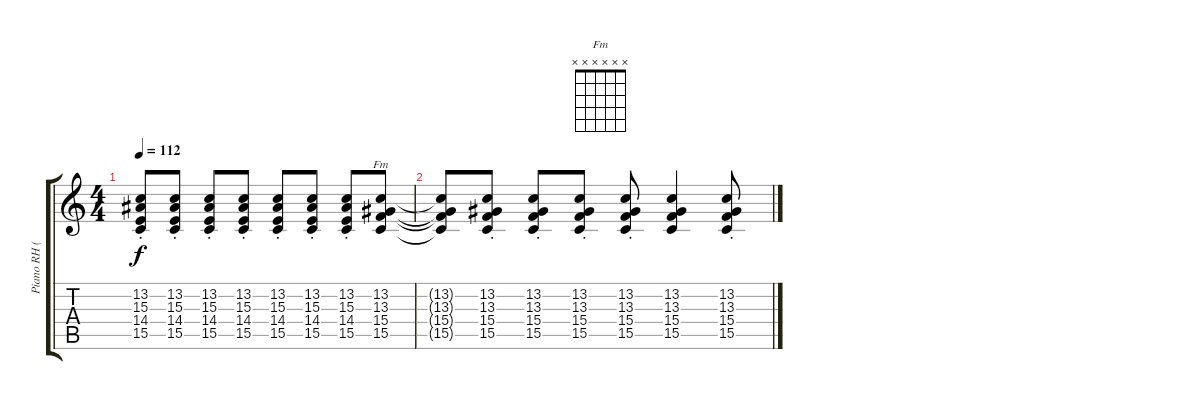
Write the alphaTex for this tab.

\track ("Piano RH (Davies)" "Piano RH (") {instrument electricgrandpiano}
\staff {score tabs}
\tuning (E4 B3 G3 D3 A2 E2) {hide}
\chord ("Fm" x x x x x x)
\ts (4 4)
\tempo 112
\clef g2
\ks c
(13.2{st} 15.3{st} 14.4{st} 15.5{st}).8{dy f} (13.2 15.3{st} 14.4{st} 15.5{st}).8 (13.2 15.3{st} 14.4{st} 15.5{st}).8 (13.2 15.3{st} 14.4{st} 15.5{st}).8 (13.2 15.3{st} 14.4{st} 15.5{st}).8 (13.2 15.3{st} 14.4{st} 15.5{st}).8 (13.2 15.3{st} 14.4{st} 15.5{st}).8 (13.2 13.3 15.4 15.5).8{ch "Fm"} |
(13.2{t} 13.3{t} 15.4{t} 15.5{t}).8 (13.2{st} 13.3{st} 15.4{st} 15.5{st}).8 (13.2{st} 13.3{st} 15.4{st} 15.5{st}).8 (13.2{st} 13.3{st} 15.4{st} 15.5{st}).8 (13.2{st} 13.3{st} 15.4{st} 15.5{st}).8 (13.2 13.3 15.4 15.5).4 (13.2{st} 13.3{st} 15.4{st} 15.5{st}).8
